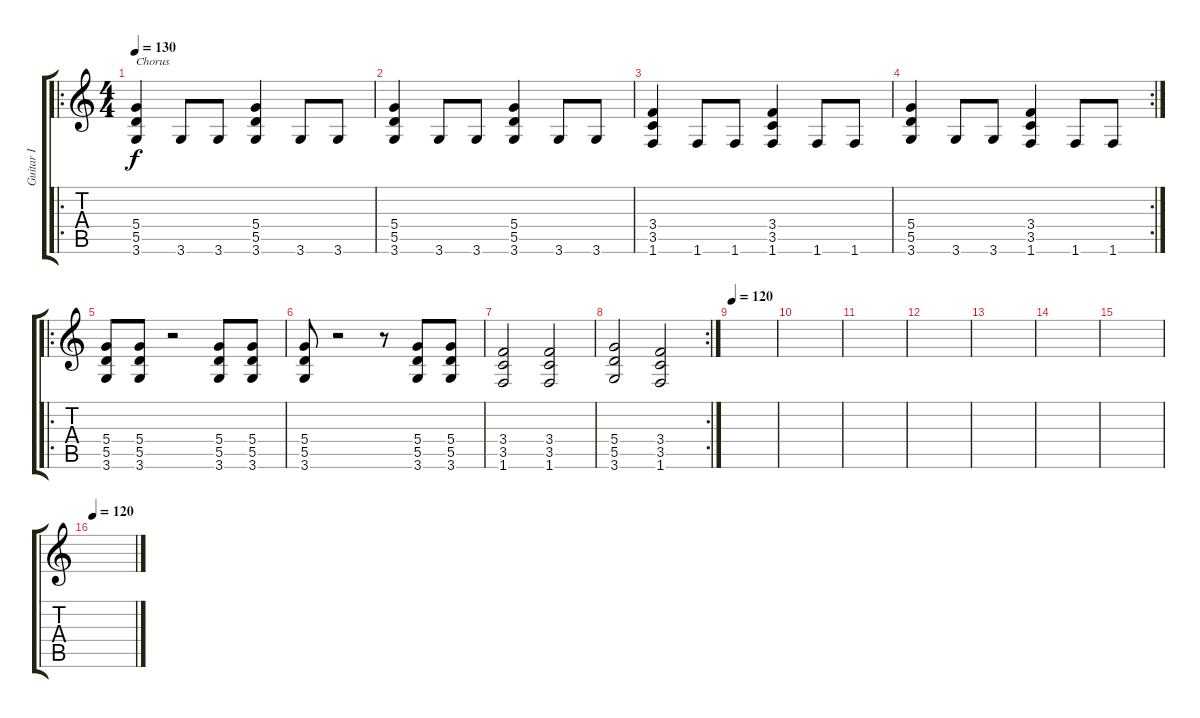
\track ("Guitar I" "Guitar I") {instrument distortionguitar}
\staff {score tabs}
\tuning (E4 B3 G3 D3 A2 E2) {hide}
\ro
\ts (4 4)
\tempo 130
\clef g2
\ks c
(5.4 5.5 3.6).4{txt "Chorus" dy f instrument distortionguitar} 3.6.8 3.6.8 (5.4 5.5 3.6).4 3.6.8 3.6.8 |
(5.4 5.5 3.6).4 3.6.8 3.6.8 (5.4 5.5 3.6).4 3.6.8 3.6.8 |
(3.4 3.5 1.6).4 1.6.8 1.6.8 (3.4 3.5 1.6).4 1.6.8 1.6.8 |
\rc 2
(5.4 5.5 3.6).4 3.6.8 3.6.8 (3.4 3.5 1.6).4 1.6.8 1.6.8 |
\ro
(5.4 5.5 3.6).8 (5.4 5.5 3.6).8 r.2 (5.4 5.5 3.6).8 (5.4 5.5 3.6).8 |
(5.4 5.5 3.6).8 r.2 r.8 (5.4 5.5 3.6).8 (5.4 5.5 3.6).8 |
(3.4 3.5 1.6).2 (3.4 3.5 1.6).2 |
\rc 2
(5.4 5.5 3.6).2 (3.4 3.5 1.6).2 |
\tempo 120
|
|
|
|
|
|
|
\tempo 120
